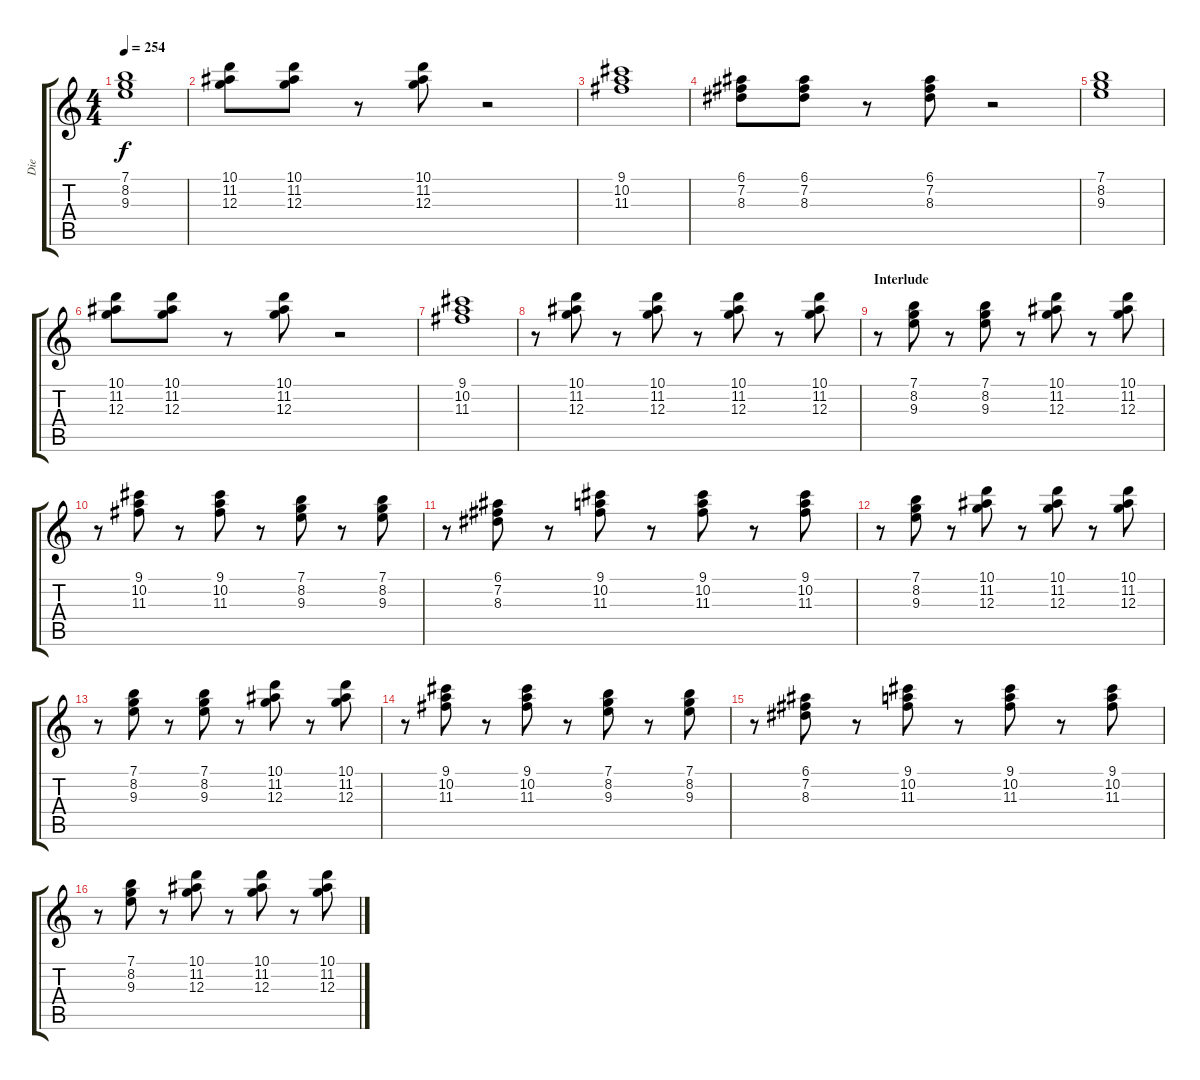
\track ("Die" "Die") {instrument distortionguitar}
\staff {score tabs}
\tuning (E4 B3 G3 D3 A2 E2) {hide}
\ts (4 4)
\tempo 254
\clef g2
\ks c
(7.1 8.2 9.3).1{dy f} |
(10.1 11.2 12.3).8 (10.1 11.2 12.3).8 r.8 (10.1 11.2 12.3).8 r.2 |
(9.1 10.2 11.3).1 |
(6.1 7.2 8.3).8 (6.1 7.2 8.3).8 r.8 (6.1 7.2 8.3).8 r.2 |
(7.1 8.2 9.3).1 |
(10.1 11.2 12.3).8 (10.1 11.2 12.3).8 r.8 (10.1 11.2 12.3).8 r.2 |
(9.1 10.2 11.3).1 |
r.8 (10.1 11.2 12.3).8 r.8 (10.1 11.2 12.3).8 r.8 (10.1 11.2 12.3).8 r.8 (10.1 11.2 12.3).8 |
\section ("" "Interlude")
r.8 (7.1 8.2 9.3).8 r.8 (7.1 8.2 9.3).8 r.8 (10.1 11.2 12.3).8 r.8 (10.1 11.2 12.3).8 |
r.8 (9.1 10.2 11.3).8 r.8 (9.1 10.2 11.3).8 r.8 (7.1 8.2 9.3).8 r.8 (7.1 8.2 9.3).8 |
r.8 (6.1 7.2 8.3).8 r.8 (9.1 10.2 11.3).8 r.8 (9.1 10.2 11.3).8 r.8 (9.1 10.2 11.3).8 |
r.8 (7.1 8.2 9.3).8 r.8 (10.1 11.2 12.3).8 r.8 (10.1 11.2 12.3).8 r.8 (10.1 11.2 12.3).8 |
r.8 (7.1 8.2 9.3).8 r.8 (7.1 8.2 9.3).8 r.8 (10.1 11.2 12.3).8 r.8 (10.1 11.2 12.3).8 |
r.8 (9.1 10.2 11.3).8 r.8 (9.1 10.2 11.3).8 r.8 (7.1 8.2 9.3).8 r.8 (7.1 8.2 9.3).8 |
r.8 (6.1 7.2 8.3).8 r.8 (9.1 10.2 11.3).8 r.8 (9.1 10.2 11.3).8 r.8 (9.1 10.2 11.3).8 |
r.8 (7.1 8.2 9.3).8 r.8 (10.1 11.2 12.3).8 r.8 (10.1 11.2 12.3).8 r.8 (10.1 11.2 12.3).8
